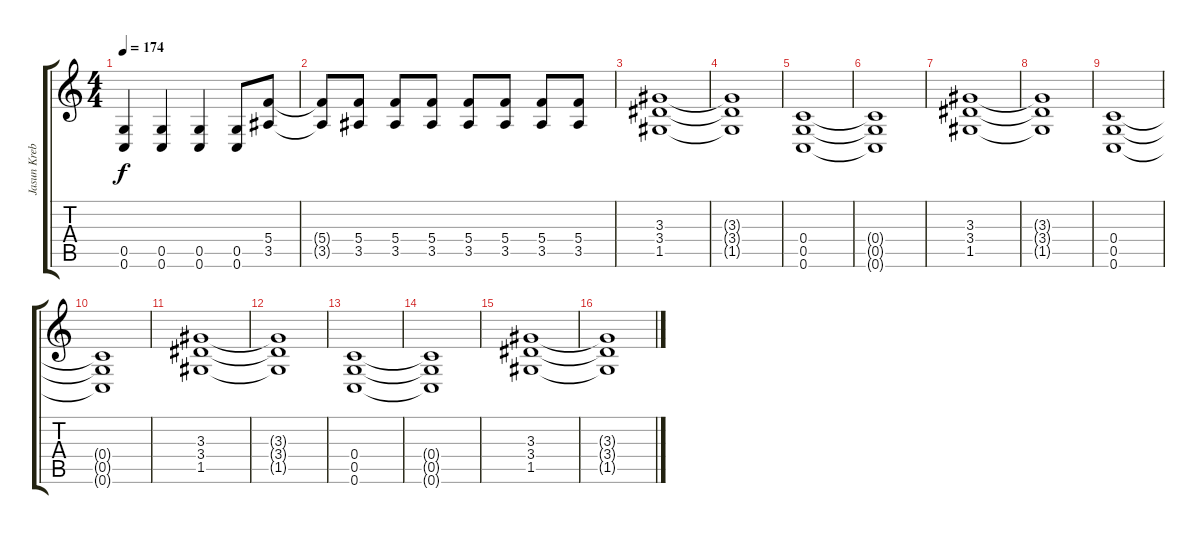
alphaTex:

\track ("Jasun Krebs (Guitar 2001-?)" "Jasun Kreb") {instrument distortionguitar}
\staff {score tabs}
\tuning (D4 A3 F3 C3 G2 C2) {hide}
\ts (4 4)
\tempo 174
\clef g2
\ks c
(0.5{t} 0.6{t}).4{dy f} (0.5 0.6).4 (0.5 0.6).4 (0.5 0.6).8 (5.4 3.5).8 |
(5.4{t} 3.5{t}).8 (5.4 3.5).8 (5.4 3.5).8 (5.4 3.5).8 (5.4 3.5).8 (5.4 3.5).8 (5.4 3.5).8 (5.4 3.5).8 |
(3.3 3.4 1.5).1 |
(3.3{t} 3.4{t} 1.5{t}).1 |
(0.4 0.5 0.6).1 |
(0.4{t} 0.5{t} 0.6{t}).1 |
(3.3 3.4 1.5).1 |
(3.3{t} 3.4{t} 1.5{t}).1 |
(0.4 0.5 0.6).1 |
(0.4{t} 0.5{t} 0.6{t}).1 |
(3.3 3.4 1.5).1 |
(3.3{t} 3.4{t} 1.5{t}).1 |
(0.4 0.5 0.6).1 |
(0.4{t} 0.5{t} 0.6{t}).1 |
(3.3 3.4 1.5).1 |
(3.3{t} 3.4{t} 1.5{t}).1
